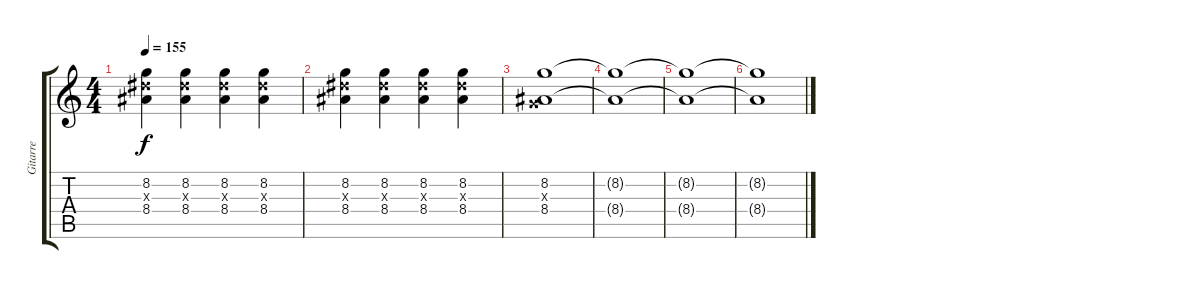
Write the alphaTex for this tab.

\track ("Gitarre" "Gitarre") {instrument electricguitarjazz}
\staff {score tabs}
\tuning (E4 B3 G3 D3 A2 E2) {hide}
\ts (4 4)
\tempo 155
\clef g2
\ks c
(8.2 8.3{x} 8.4).4{dy f volume 11 instrument overdrivenguitar} (8.2 8.3{x} 8.4).4 (8.2 8.3{x} 8.4).4 (8.2 8.3{x} 8.4).4 |
(8.2 8.3{x} 8.4).4{volume 11 instrument overdrivenguitar} (8.2 8.3{x} 8.4).4 (8.2 8.3{x} 8.4).4 (8.2 8.3{x} 8.4).4 |
(8.2 0.3{x} 8.4).1{volume 0} |
(8.2{t} 8.4{t}).1 |
(8.2{t} 8.4{t}).1 |
(8.2{t} 8.4{t}).1
